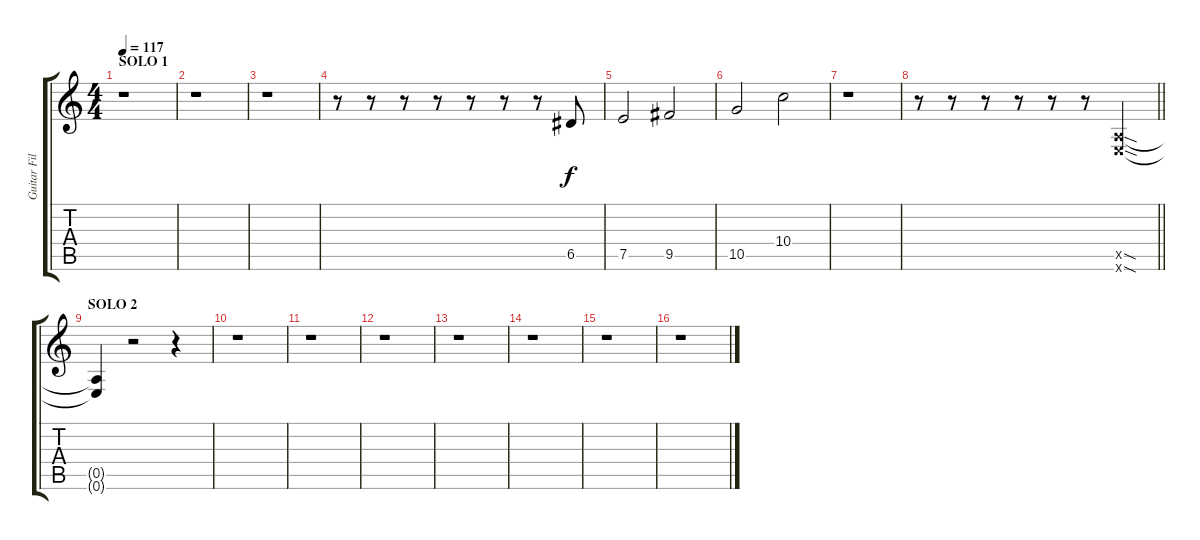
\track ("Guitar Fill" "Guitar Fil") {instrument overdrivenguitar}
\staff {score tabs}
\tuning (E4 B3 G3 D3 A2 E2) {hide}
\ts (4 4)
\section ("" "SOLO 1")
\tempo 117
\clef g2
\ks c
r.1{dy f} |
r.1 |
r.1 |
r.8 r.8 r.8 r.8 r.8 r.8 r.8 6.5.8 |
7.5.2 9.5.2 |
10.5.2 10.4.2 |
r.1 |
\barLineRight lightlight
r.8 r.8 r.8 r.8 r.8 r.8 (0.5{sod x} 0.6{sod x}).4 |
\section ("" "SOLO 2")
(0.5{t} 0.6{t}).4 r.2 r.4 |
r.1 |
r.1 |
r.1 |
r.1 |
r.1 |
r.1 |
r.1
